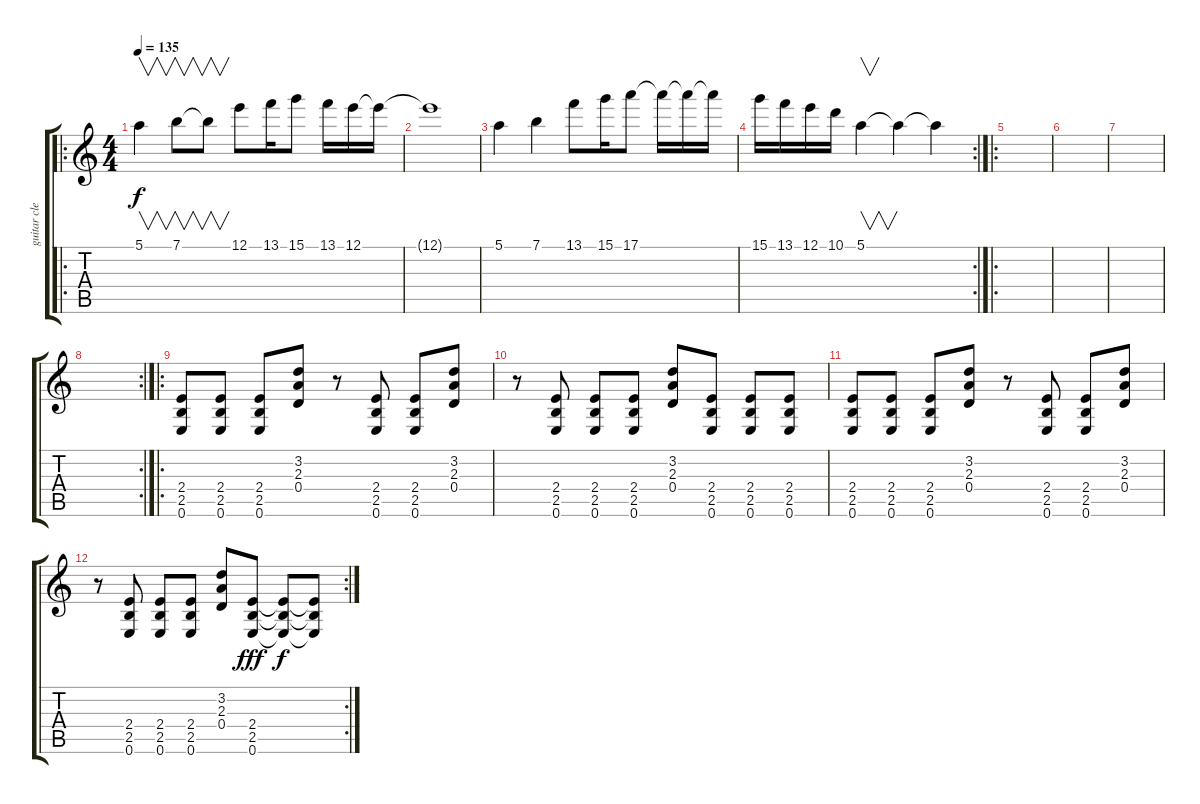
\track ("guitar clean" "guitar cle") {instrument electricguitarjazz}
\staff {score tabs}
\tuning (E4 B3 G3 D3 A2 E2) {hide}
\ro
\ts (4 4)
\tempo 135
\clef g2
\ks c
5.1.4{v dy f volume 12 balance 8 instrument electricguitarjazz} 7.1.8{v} 7.1{t}.8{v} 12.1.8 13.1.16 15.1.8 13.1.16 12.1.16 12.1{t}.16 |
12.1{t}.1 |
5.1.4 7.1.4 13.1.8 15.1.16 17.1.8 17.1{t}.16 17.1{t}.16 17.1{t}.16 |
\rc 2
15.1.16 13.1.16 12.1.16 10.1.16 5.1.4{v} 5.1{t}.4 5.1{t}.4 |
\ro
|
|
|
\rc 2
|
\ro
(2.4 2.5 0.6).8{volume 14 instrument distortionguitar} (2.4 2.5 0.6).8 (2.4 2.5 0.6).8 (3.2 2.3 0.4).8 r.8 (2.4 2.5 0.6).8 (2.4 2.5 0.6).8 (3.2 2.3 0.4).8 |
r.8 (2.4 2.5 0.6).8 (2.4 2.5 0.6).8 (2.4 2.5 0.6).8 (3.2 2.3 0.4).8 (2.4 2.5 0.6).8 (2.4 2.5 0.6).8 (2.4 2.5 0.6).8 |
(2.4 2.5 0.6).8 (2.4 2.5 0.6).8 (2.4 2.5 0.6).8 (3.2 2.3 0.4).8 r.8 (2.4 2.5 0.6).8 (2.4 2.5 0.6).8 (3.2 2.3 0.4).8 |
\rc 2
r.8 (2.4 2.5 0.6).8 (2.4 2.5 0.6).8 (2.4 2.5 0.6).8 (3.2 2.3 0.4).8 (2.4 2.5 0.6).8{dy fff} (2.4{t} 2.5{t} 0.6{t}).8{dy f} (2.4{t} 2.5{t} 0.6{t}).8
